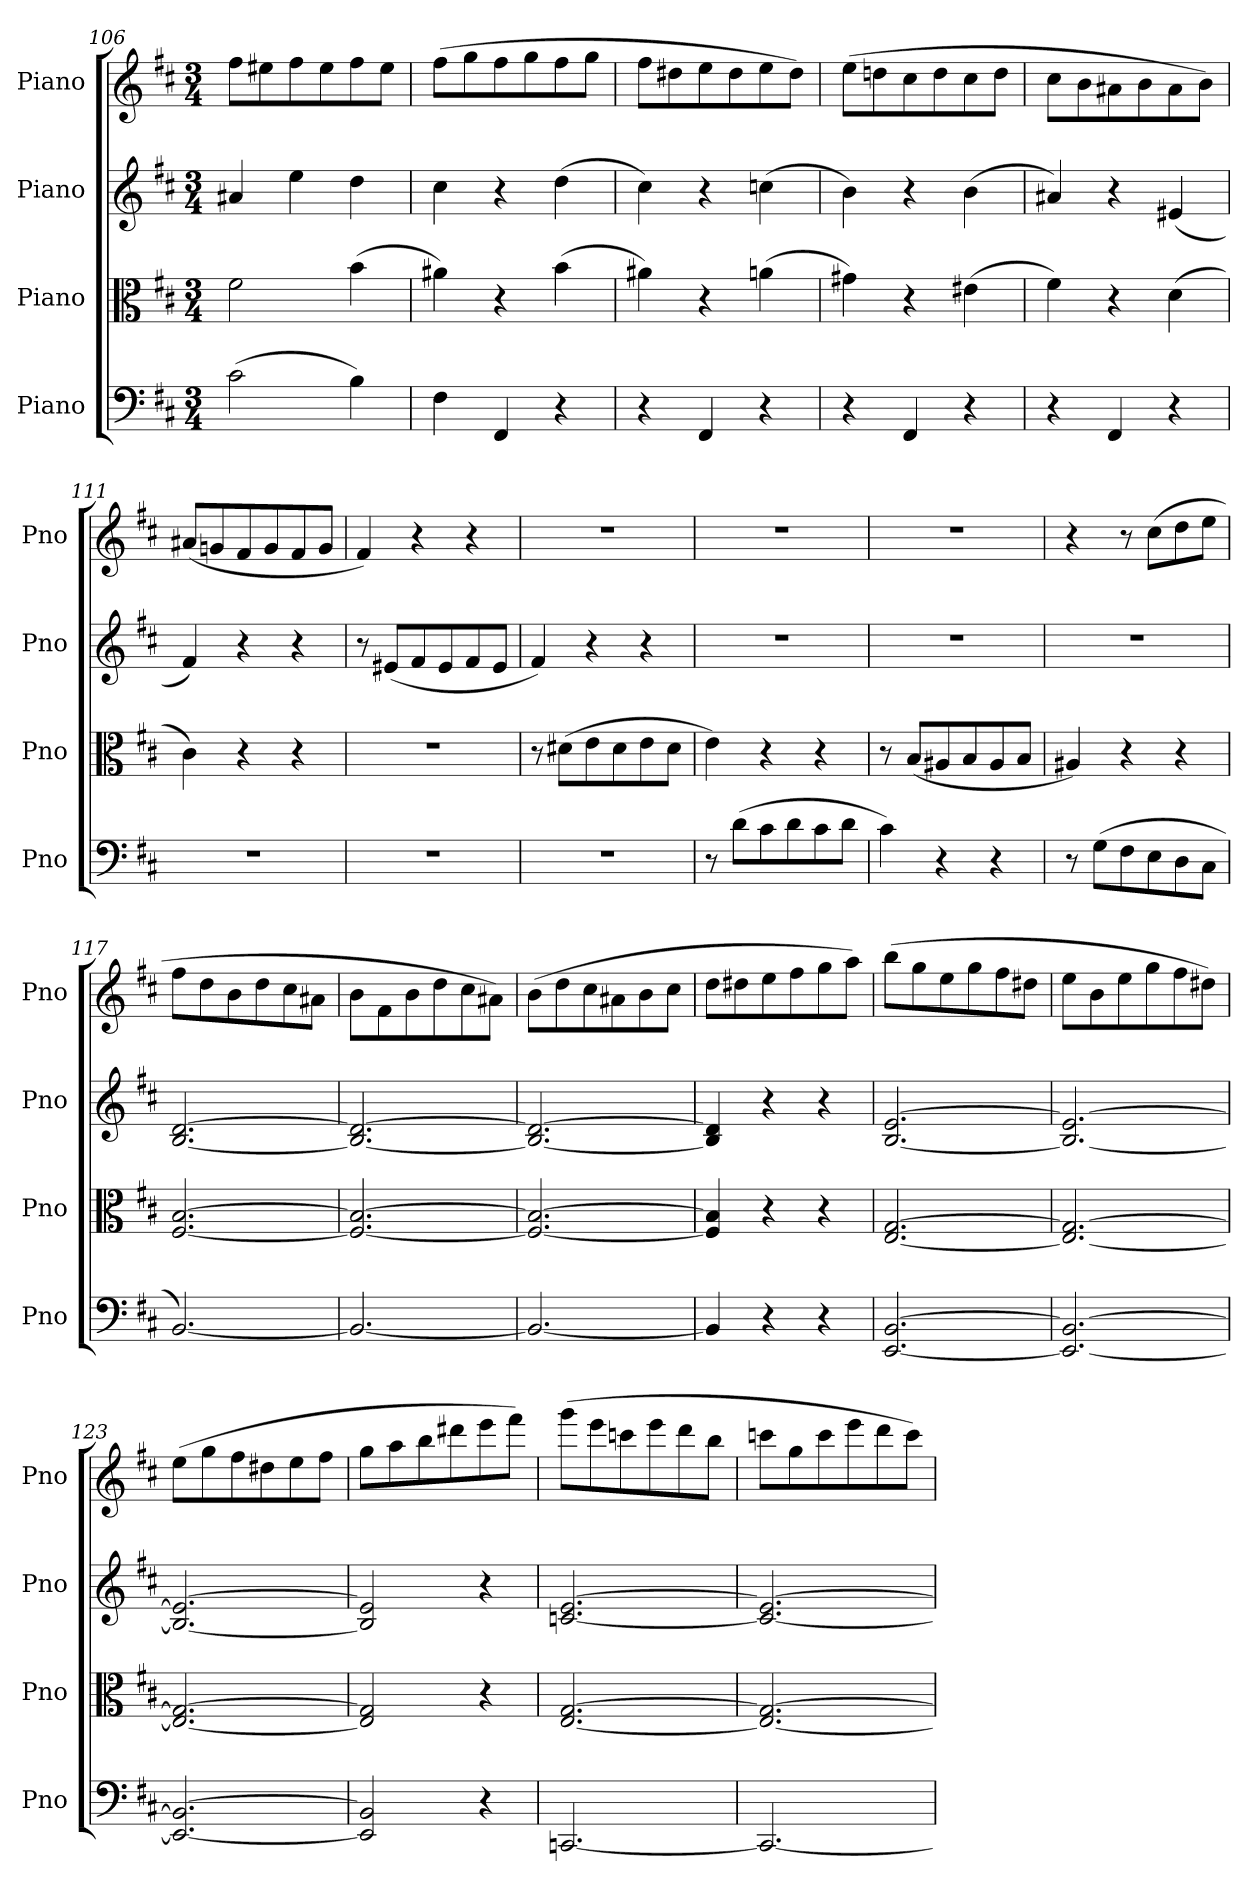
**kern	**kern	**kern	**kern
*part4	*part3	*part2	*part1
*staff4	*staff3	*staff2	*staff1
*I"Piano	*I"Piano	*I"Piano	*I"Piano
*I'Pno	*I'Pno	*I'Pno	*I'Pno
*clefF4	*clefC3	*clefG2	*clefG2
*k[f#c#]	*k[f#c#]	*k[f#c#]	*k[f#c#]
*M3/4	*M3/4	*M3/4	*M3/4
=106	=106	=106	=106
(>2c#\	2f#\	4a#X/	8ff#\L
.	.	.	8ee#X\
.	.	4ee\	8ff#\
.	.	.	8ee#\
4B\)	(>4b\	4dd\	8ff#\
.	.	.	8ee#\J
=107	=107	=107	=107
4F#\	4a#X\)	4cc#\	(>8ff#\L
.	.	.	8gg\
4FF#/	4r	4r	8ff#\
.	.	.	8gg\
4r	(>4b\	(>4dd\	8ff#\
.	.	.	8gg\J
!!LO:LB:g=z
=108	=108	=108	=108
4r	4a#X\)	4cc#\)	8ff#\L
.	.	.	8dd#X\
4FF#/	4r	4r	8ee\
.	.	.	8dd#\
4r	(>4an\	(>4ccn\	8ee\
.	.	.	8dd#\J)
=109	=109	=109	=109
4r	4g#X\)	4b\)	(>8ee\L
.	.	.	8ddn\
4FF#/	4r	4r	8cc#\
.	.	.	8dd\
4r	(>4e#X\	(>4b\	8cc#\
.	.	.	8dd\J
=110	=110	=110	=110
4r	4f#\)	4a#X/)	8cc#\L
.	.	.	8b\
4FF#/	4r	4r	8a#X\
.	.	.	8b\
4r	(>4d\	(4e#X/	8a#\
.	.	.	8b\J)
=111	=111	=111	=111
2.r	4c#\)	4f#/)	(8a#X/L
.	.	.	8gn/
.	4r	4r	8f#/
.	.	.	8g/
.	4r	4r	8f#/
.	.	.	8g/J
=112	=112	=112	=112
2.r	2.r	8r	4f#/)
.	.	(8e#X/L	.
.	.	8f#/	4r
.	.	8e#/	.
.	.	8f#/	4r
.	.	8e#/J	.
=113	=113	=113	=113
2.r	8r	4f#/)	2.r
.	(>8d#X\L	.	.
.	8e\	4r	.
.	8d#\	.	.
.	8e\	4r	.
.	8d#\J	.	.
=114	=114	=114	=114
8r	4e\)	2.r	2.r
(>8d\L	.	.	.
8c#\	4r	.	.
8d\	.	.	.
8c#\	4r	.	.
8d\J	.	.	.
=115	=115	=115	=115
4c#\)	8r	2.r	2.r
.	(8B/L	.	.
4r	8A#X/	.	.
.	8B/	.	.
4r	8A#/	.	.
.	8B/J	.	.
!!LO:PB:g=z
=116	=116	=116	=116
8r	4A#X/)	2.r	4r
(>8G\L	.	.	.
8F#\	4r	.	8r
8E\	.	.	(>8cc#\L
8D\	4r	.	8dd\
8C#\J	.	.	8ee\J
=117	=117	=117	=117
[2.BB/)	[2.F#/ [2.B/	[2.B/ [2.d/	8ff#\L
.	.	.	8dd\
.	.	.	8b\
.	.	.	8dd\
.	.	.	8cc#\
.	.	.	8a#X\J
!!LO:LB:g=z
=118	=118	=118	=118
2.BB/_	2.F#/_ 2.B/_	2.B/_ 2.d/_	8b\L
.	.	.	8f#\
.	.	.	8b\
.	.	.	8dd\
.	.	.	8cc#\
.	.	.	8a#X\J)
=119	=119	=119	=119
2.BB/_	2.F#/_ 2.B/_	2.B/_ 2.d/_	(>8b\L
.	.	.	8dd\
.	.	.	8cc#\
.	.	.	8a#X\
.	.	.	8b\
.	.	.	8cc#\J
=120	=120	=120	=120
4BB/]	4F#/] 4B/]	4B/] 4d/]	8dd\L
.	.	.	8dd#X\
4r	4r	4r	8ee\
.	.	.	8ff#\
4r	4r	4r	8gg\
.	.	.	8aa\J)
=121	=121	=121	=121
[2.EE/ [2.BB/	[2.E/ [2.G/	[2.B/ [2.e/	(>8bb\L
.	.	.	8gg\
.	.	.	8ee\
.	.	.	8gg\
.	.	.	8ff#\
.	.	.	8dd#X\J
=122	=122	=122	=122
2.EE/_ 2.BB/_	2.E/_ 2.G/_	2.B/_ 2.e/_	8ee\L
.	.	.	8b\
.	.	.	8ee\
.	.	.	8gg\
.	.	.	8ff#\
.	.	.	8dd#X\J)
=123	=123	=123	=123
2.EE/_ 2.BB/_	2.E/_ 2.G/_	2.B/_ 2.e/_	(>8ee\L
.	.	.	8gg\
.	.	.	8ff#\
.	.	.	8dd#X\
.	.	.	8ee\
.	.	.	8ff#\J
=124	=124	=124	=124
2EE/] 2BB/]	2E/] 2G/]	2B/] 2e/]	8gg\L
.	.	.	8aa\
.	.	.	8bb\
.	.	.	8ddd#X\
4r	4r	4r	8eee\
.	.	.	8fff#\J)
!!LO:PB:g=z
=125	=125	=125	=125
[2.CCn/	[2.E/ [2.G/	[2.cn/ [2.e/	(>8ggg\L
.	.	.	8eee\
.	.	.	8cccn\
.	.	.	8eee\
.	.	.	8ddd\
.	.	.	8bb\J
=126	=126	=126	=126
2.CC/_	2.E/_ 2.G/_	2.c/_ 2.e/_	8cccn\L
.	.	.	8gg\
.	.	.	8ccc\
.	.	.	8eee\
.	.	.	8ddd\
.	.	.	8ccc\J)
=	=	=	=
*-	*-	*-	*-
